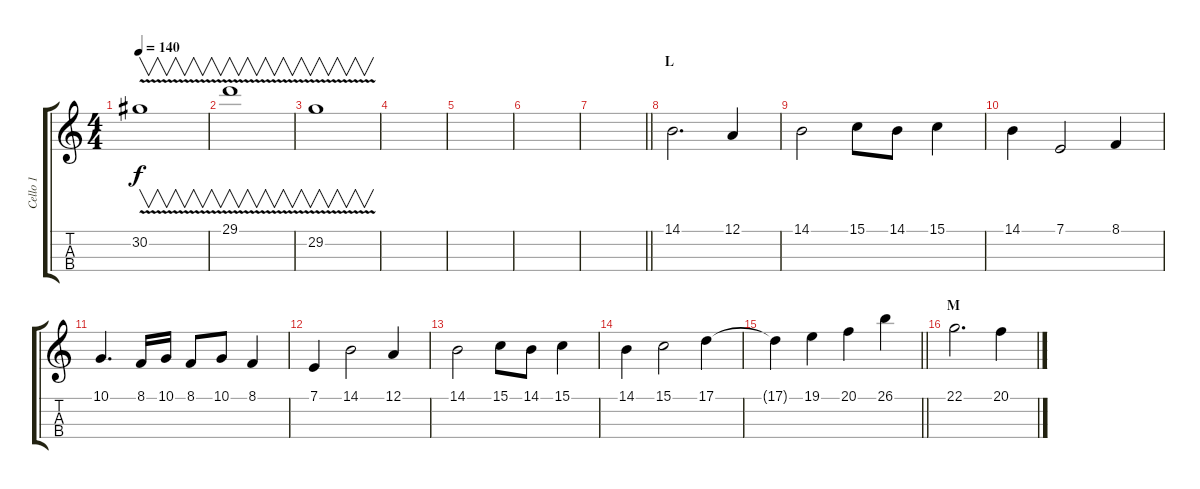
\track ("Cello 1" "Cello 1") {instrument cello}
\staff {score tabs}
\tuning (A3 D3 G2 C2) {hide}
\ts (4 4)
\tempo 140
\clef g2
\ks c
30.2{v}.1{v dy f} |
29.1{v}.1{v} |
29.2{v}.1{v} |
|
|
|
\barLineRight lightlight
|
\section ("" "L")
14.1.2{d} 12.1.4 |
14.1.2 15.1.8 14.1.8 15.1.4 |
14.1.4 7.1.2 8.1.4 |
10.1.4{d} 8.1.16 10.1.16 8.1.8 10.1.8 8.1.4 |
7.1.4 14.1.2 12.1.4 |
14.1.2 15.1.8 14.1.8 15.1.4 |
14.1.4 15.1.2 17.1.4 |
\barLineRight lightlight
17.1{t}.4 19.1.4 20.1.4 26.1.4 |
\section ("" "M")
22.1.2{d} 20.1.4
